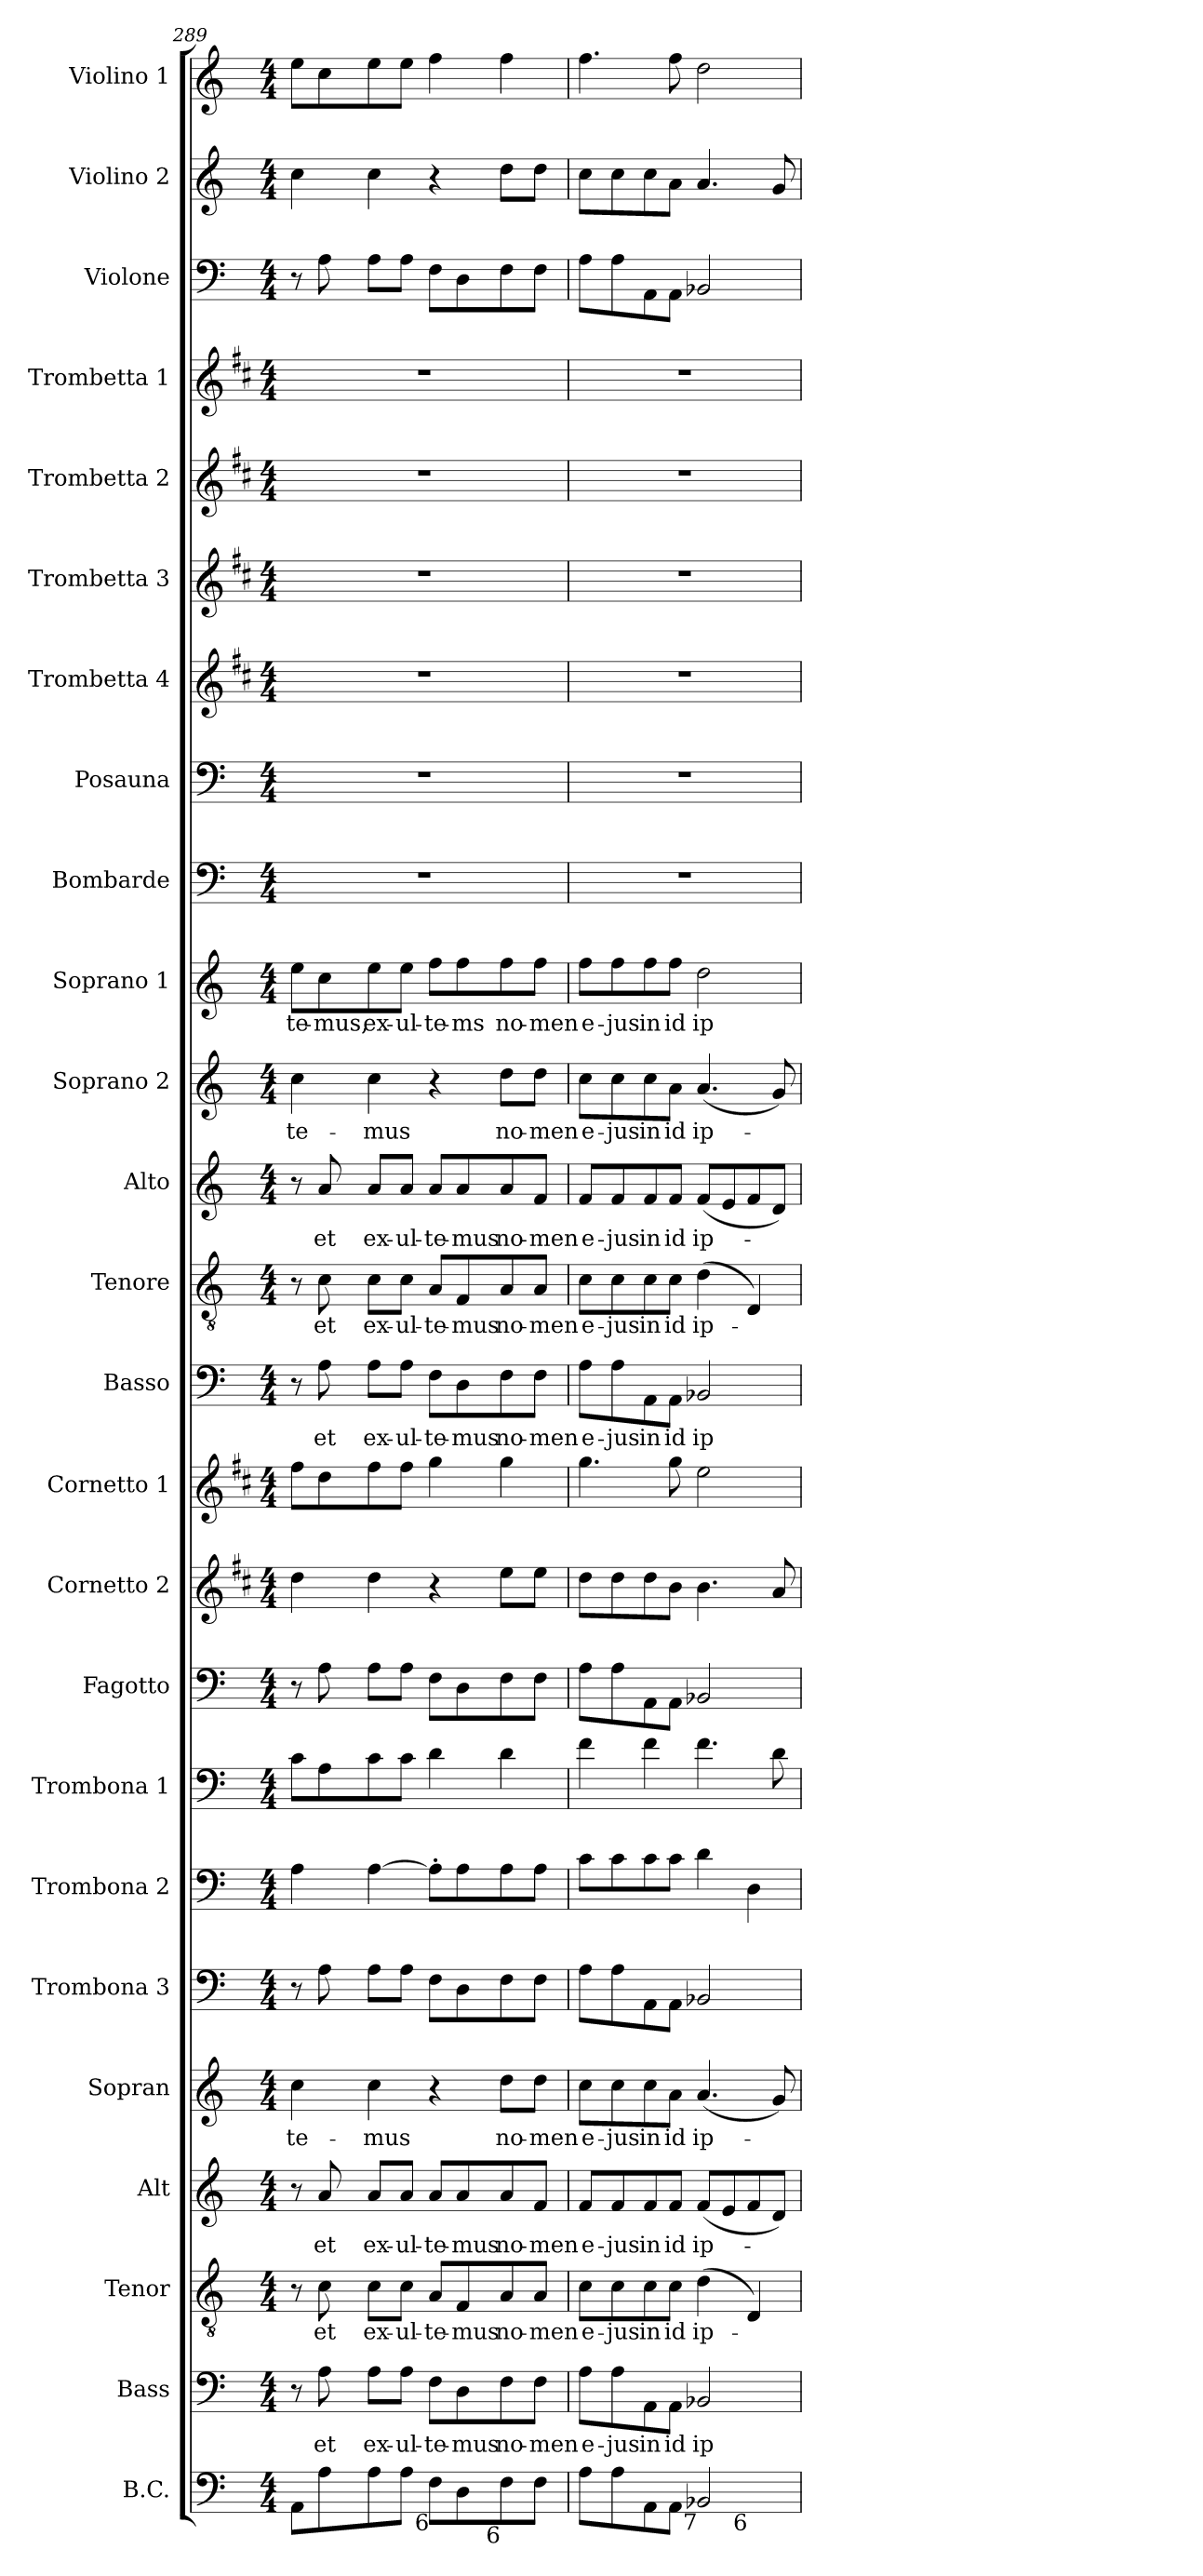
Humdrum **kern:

**kern	**kern	**text	**kern	**text	**kern	**text	**kern	**text	**kern	**kern	**kern	**kern	**kern	**kern	**kern	**text	**kern	**text	**kern	**text	**kern	**text	**kern	**text	**kern	**kern	**kern	**kern	**kern	**kern	**kern	**kern	**kern
*part25	*part24	*part24	*part23	*part23	*part22	*part22	*part21	*part21	*part20	*part19	*part18	*part17	*part16	*part15	*part14	*part14	*part13	*part13	*part12	*part12	*part11	*part11	*part10	*part10	*part9	*part8	*part7	*part6	*part5	*part4	*part3	*part2	*part1
*staff25	*staff24	*staff24	*staff23	*staff23	*staff22	*staff22	*staff21	*staff21	*staff20	*staff19	*staff18	*staff17	*staff16	*staff15	*staff14	*staff14	*staff13	*staff13	*staff12	*staff12	*staff11	*staff11	*staff10	*staff10	*staff9	*staff8	*staff7	*staff6	*staff5	*staff4	*staff3	*staff2	*staff1
*I"B.C.	*I"Bass	*	*I"Tenor	*	*I"Alt	*	*I"Sopran	*	*I"Trombona 3	*I"Trombona 2	*I"Trombona 1	*I"Fagotto	*I"Cornetto 2	*I"Cornetto 1	*I"Basso	*	*I"Tenore	*	*I"Alto	*	*I"Soprano 2	*	*I"Soprano 1	*	*I"Bombarde	*I"Posauna	*I"Trombetta 4	*I"Trombetta 3	*I"Trombetta 2	*I"Trombetta 1	*I"Violone	*I"Violino 2	*I"Violino 1
*I'B.C.	*I'B.	*	*I'T.	*	*I'A.	*	*I'S.	*	*I'Tbn. 2	*I'Tbn. 2	*I'Tbn. 1	*I'Fag.	*I'Cor. 2	*I'Cor. 1	*I'B.	*	*I'T.	*	*I'A.	*	*I'S.	*	*I'S.	*	*	*	*	*	*	*	*	*I'Vl. 2	*I'Vl. 1
*clefF4	*clefF4	*	*clefGv2	*	*clefG2	*	*clefG2	*	*clefF4	*clefF4	*clefF4	*clefF4	*clefG2	*clefG2	*clefF4	*	*clefGv2	*	*clefG2	*	*clefG2	*	*clefG2	*	*clefF4	*clefF4	*clefG2	*clefG2	*clefG2	*clefG2	*clefF4	*clefG2	*clefG2
*	*	*	*ITrd7c12	*	*	*	*	*	*	*	*	*	*ITrd1c2	*ITrd1c2	*	*	*ITrd7c12	*	*	*	*	*	*	*	*	*	*ITrd1c2	*ITrd1c2	*ITrd1c2	*ITrd1c2	*	*	*
*k[]	*k[]	*	*k[]	*	*k[]	*	*k[]	*	*k[]	*k[]	*k[]	*k[]	*k[]	*k[]	*k[]	*	*k[]	*	*k[]	*	*k[]	*	*k[]	*	*k[]	*k[]	*k[]	*k[]	*k[]	*k[]	*k[]	*k[]	*k[]
*C:	*C:	*	*C:	*	*C:	*	*C:	*	*C:	*C:	*C:	*C:	*C:	*C:	*C:	*	*C:	*	*C:	*	*C:	*	*C:	*	*C:	*C:	*C:	*C:	*C:	*C:	*C:	*C:	*C:
*M4/4	*M4/4	*	*M4/4	*	*M4/4	*	*M4/4	*	*M4/4	*M4/4	*M4/4	*M4/4	*M4/4	*M4/4	*M4/4	*	*M4/4	*	*M4/4	*	*M4/4	*	*M4/4	*	*M4/4	*M4/4	*M4/4	*M4/4	*M4/4	*M4/4	*M4/4	*M4/4	*M4/4
=289	=289	=289	=289	=289	=289	=289	=289	=289	=289	=289	=289	=289	=289	=289	=289	=289	=289	=289	=289	=289	=289	=289	=289	=289	=289	=289	=289	=289	=289	=289	=289	=289	=289
!	!	!	!	!	!	!	!	!LO:LY:b:color=#000000	!	!	!	!	!	!	!	!	!	!	!	!	!	!	!	!	!	!	!	!	!	!	!	!	!
!	!	!	!	!	!	!	!	!	!	!	!	!	!	!	!	!	!	!	!	!	!	!LO:LY:b:color=#000000	!	!	!	!	!	!	!	!	!	!	!
!	!	!	!	!	!	!	!	!	!	!	!	!	!	!	!	!	!	!	!	!	!	!	!	!LO:LY:b:color=#000000	!	!	!	!	!	!	!	!	!
8AAi\L	8r	.	8r	.	8r	.	4cci\	-te-	8r	4Ai\	8ci\L	8r	4cci\	8eei\L	8r	.	8r	.	8r	.	4cci\	-te-	8eei\L	-te-	1r	1r	1r	1r	1r	1r	8r	4cci\	8eei\L
!	!	!LO:LY:b:color=#000000	!	!	!	!	!	!	!	!	!	!	!	!	!	!	!	!	!	!	!	!	!	!	!	!	!	!	!	!	!	!	!
!	!	!	!	!LO:LY:b:color=#000000	!	!	!	!	!	!	!	!	!	!	!	!	!	!	!	!	!	!	!	!	!	!	!	!	!	!	!	!	!
!	!	!	!	!	!	!LO:LY:b:color=#000000	!	!	!	!	!	!	!	!	!	!	!	!	!	!	!	!	!	!	!	!	!	!	!	!	!	!	!
!	!	!	!	!	!	!	!	!	!	!	!	!	!	!	!	!LO:LY:b:color=#000000	!	!	!	!	!	!	!	!	!	!	!	!	!	!	!	!	!
!	!	!	!	!	!	!	!	!	!	!	!	!	!	!	!	!	!	!LO:LY:b:color=#000000	!	!	!	!	!	!	!	!	!	!	!	!	!	!	!
!	!	!	!	!	!	!	!	!	!	!	!	!	!	!	!	!	!	!	!	!LO:LY:b:color=#000000	!	!	!	!	!	!	!	!	!	!	!	!	!
!	!	!	!	!	!	!	!	!	!	!	!	!	!	!	!	!	!	!	!	!	!	!	!	!LO:LY:b:color=#000000	!	!	!	!	!	!	!	!	!
8Ai\	8Ai\	et	8Ci\	et	8ai/	et	.	.	8Ai\	.	8Ai\	8Ai\	.	8cci\	8Ai\	et	8Ci\	et	8ai/	et	.	.	8cci\	-mus,	.	.	.	.	.	.	8Ai\	.	8cci\
!	!	!LO:LY:b:color=#000000	!	!	!	!	!	!	!	!	!	!	!	!	!	!	!	!	!	!	!	!	!	!	!	!	!	!	!	!	!	!	!
!	!	!	!	!LO:LY:b:color=#000000	!	!	!	!	!	!	!	!	!	!	!	!	!	!	!	!	!	!	!	!	!	!	!	!	!	!	!	!	!
!	!	!	!	!	!	!LO:LY:b:color=#000000	!	!	!	!	!	!	!	!	!	!	!	!	!	!	!	!	!	!	!	!	!	!	!	!	!	!	!
!	!	!	!	!	!	!	!	!LO:LY:b:color=#000000	!	!	!	!	!	!	!	!	!	!	!	!	!	!	!	!	!	!	!	!	!	!	!	!	!
!	!	!	!	!	!	!	!	!	!	!	!	!	!	!	!	!LO:LY:b:color=#000000	!	!	!	!	!	!	!	!	!	!	!	!	!	!	!	!	!
!	!	!	!	!	!	!	!	!	!	!	!	!	!	!	!	!	!	!LO:LY:b:color=#000000	!	!	!	!	!	!	!	!	!	!	!	!	!	!	!
!	!	!	!	!	!	!	!	!	!	!	!	!	!	!	!	!	!	!	!	!LO:LY:b:color=#000000	!	!	!	!	!	!	!	!	!	!	!	!	!
!	!	!	!	!	!	!	!	!	!	!	!	!	!	!	!	!	!	!	!	!	!	!LO:LY:b:color=#000000	!	!	!	!	!	!	!	!	!	!	!
!	!	!	!	!	!	!	!	!	!	!	!	!	!	!	!	!	!	!	!	!	!	!	!	!LO:LY:b:color=#000000	!	!	!	!	!	!	!	!	!
8Ai\	8Ai\L	ex-	8Ci\L	ex-	8ai/L	ex-	4cci\	-mus	8Ai\L	[4Ai\	8ci\	8Ai\L	4cci\	8eei\	8Ai\L	ex-	8Ci\L	ex-	8ai/L	ex-	4cci\	-mus	8eei\	ex-	.	.	.	.	.	.	8Ai\L	4cci\	8eei\
!	!	!LO:LY:b:color=#000000	!	!	!	!	!	!	!	!	!	!	!	!	!	!	!	!	!	!	!	!	!	!	!	!	!	!	!	!	!	!	!
!	!	!	!	!LO:LY:b:color=#000000	!	!	!	!	!	!	!	!	!	!	!	!	!	!	!	!	!	!	!	!	!	!	!	!	!	!	!	!	!
!	!	!	!	!	!	!LO:LY:b:color=#000000	!	!	!	!	!	!	!	!	!	!	!	!	!	!	!	!	!	!	!	!	!	!	!	!	!	!	!
!	!	!	!	!	!	!	!	!	!	!	!	!	!	!	!	!LO:LY:b:color=#000000	!	!	!	!	!	!	!	!	!	!	!	!	!	!	!	!	!
!	!	!	!	!	!	!	!	!	!	!	!	!	!	!	!	!	!	!LO:LY:b:color=#000000	!	!	!	!	!	!	!	!	!	!	!	!	!	!	!
!	!	!	!	!	!	!	!	!	!	!	!	!	!	!	!	!	!	!	!	!LO:LY:b:color=#000000	!	!	!	!	!	!	!	!	!	!	!	!	!
!	!	!	!	!	!	!	!	!	!	!	!	!	!	!	!	!	!	!	!	!	!	!	!	!LO:LY:b:color=#000000	!	!	!	!	!	!	!	!	!
8Ai\J	8Ai\J	-ul-	8Ci\J	-ul-	8ai/J	-ul-	.	.	8Ai\J	.	8ci\J	8Ai\J	.	8eei\J	8Ai\J	-ul-	8Ci\J	-ul-	8ai/J	-ul-	.	.	8eei\J	-ul-	.	.	.	.	.	.	8Ai\J	.	8eei\J
!	!	!LO:LY:b:color=#000000	!	!	!	!	!	!	!	!	!	!	!	!	!	!	!	!	!	!	!	!	!	!	!	!	!	!	!	!	!	!	!
!	!	!	!	!LO:LY:b:color=#000000	!	!	!	!	!	!	!	!	!	!	!	!	!	!	!	!	!	!	!	!	!	!	!	!	!	!	!	!	!
!	!	!	!	!	!	!LO:LY:b:color=#000000	!	!	!	!	!	!	!	!	!	!	!	!	!	!	!	!	!	!	!	!	!	!	!	!	!	!	!
!	!	!	!	!	!	!	!	!	!	!	!	!	!	!	!	!LO:LY:b:color=#000000	!	!	!	!	!	!	!	!	!	!	!	!	!	!	!	!	!
!	!	!	!	!	!	!	!	!	!	!	!	!	!	!	!	!	!	!LO:LY:b:color=#000000	!	!	!	!	!	!	!	!	!	!	!	!	!	!	!
!	!	!	!	!	!	!	!	!	!	!	!	!	!	!	!	!	!	!	!	!LO:LY:b:color=#000000	!	!	!	!	!	!	!	!	!	!	!	!	!
!LO:TX:b:rj:t=6	!	!	!	!	!	!	!	!	!	!	!	!	!	!	!	!	!	!	!	!	!	!	!	!	!	!	!	!	!	!	!	!	!
!	!	!	!	!	!	!	!	!	!	!	!	!	!	!	!	!	!	!	!	!	!	!	!	!LO:LY:b:color=#000000	!	!	!	!	!	!	!	!	!
8Fi\L	8Fi\L	-te-	8AAi/L	-te-	8ai/L	-te-	4r	.	8Fi\L	8A'i\L]	4di\	8Fi\L	4r	4ffi\	8Fi\L	-te-	8AAi/L	-te-	8ai/L	-te-	4r	.	8ffi\L	-te-	.	.	.	.	.	.	8Fi\L	4r	4ffi\
!	!	!LO:LY:b:color=#000000	!	!	!	!	!	!	!	!	!	!	!	!	!	!	!	!	!	!	!	!	!	!	!	!	!	!	!	!	!	!	!
!	!	!	!	!LO:LY:b:color=#000000	!	!	!	!	!	!	!	!	!	!	!	!	!	!	!	!	!	!	!	!	!	!	!	!	!	!	!	!	!
!	!	!	!	!	!	!LO:LY:b:color=#000000	!	!	!	!	!	!	!	!	!	!	!	!	!	!	!	!	!	!	!	!	!	!	!	!	!	!	!
!	!	!	!	!	!	!	!	!	!	!	!	!	!	!	!	!LO:LY:b:color=#000000	!	!	!	!	!	!	!	!	!	!	!	!	!	!	!	!	!
!	!	!	!	!	!	!	!	!	!	!	!	!	!	!	!	!	!	!LO:LY:b:color=#000000	!	!	!	!	!	!	!	!	!	!	!	!	!	!	!
!	!	!	!	!	!	!	!	!	!	!	!	!	!	!	!	!	!	!	!	!LO:LY:b:color=#000000	!	!	!	!	!	!	!	!	!	!	!	!	!
!	!	!	!	!	!	!	!	!	!	!	!	!	!	!	!	!	!	!	!	!	!	!	!	!LO:LY:b:color=#000000	!	!	!	!	!	!	!	!	!
8Di\	8Di\	-mus	8FFi/	-mus	8ai/	-mus	.	.	8Di\	8Ai\	.	8Di\	.	.	8Di\	-mus	8FFi/	-mus	8ai/	-mus	.	.	8ffi\	-ms	.	.	.	.	.	.	8Di\	.	.
!	!	!LO:LY:b:color=#000000	!	!	!	!	!	!	!	!	!	!	!	!	!	!	!	!	!	!	!	!	!	!	!	!	!	!	!	!	!	!	!
!	!	!	!	!LO:LY:b:color=#000000	!	!	!	!	!	!	!	!	!	!	!	!	!	!	!	!	!	!	!	!	!	!	!	!	!	!	!	!	!
!	!	!	!	!	!	!LO:LY:b:color=#000000	!	!	!	!	!	!	!	!	!	!	!	!	!	!	!	!	!	!	!	!	!	!	!	!	!	!	!
!	!	!	!	!	!	!	!	!LO:LY:b:color=#000000	!	!	!	!	!	!	!	!	!	!	!	!	!	!	!	!	!	!	!	!	!	!	!	!	!
!	!	!	!	!	!	!	!	!	!	!	!	!	!	!	!	!LO:LY:b:color=#000000	!	!	!	!	!	!	!	!	!	!	!	!	!	!	!	!	!
!	!	!	!	!	!	!	!	!	!	!	!	!	!	!	!	!	!	!LO:LY:b:color=#000000	!	!	!	!	!	!	!	!	!	!	!	!	!	!	!
!	!	!	!	!	!	!	!	!	!	!	!	!	!	!	!	!	!	!	!	!LO:LY:b:color=#000000	!	!	!	!	!	!	!	!	!	!	!	!	!
!	!	!	!	!	!	!	!	!	!	!	!	!	!	!	!	!	!	!	!	!	!	!LO:LY:b:color=#000000	!	!	!	!	!	!	!	!	!	!	!
!LO:TX:b:rj:t=6	!	!	!	!	!	!	!	!	!	!	!	!	!	!	!	!	!	!	!	!	!	!	!	!	!	!	!	!	!	!	!	!	!
!	!	!	!	!	!	!	!	!	!	!	!	!	!	!	!	!	!	!	!	!	!	!	!	!LO:LY:b:color=#000000	!	!	!	!	!	!	!	!	!
8Fi\	8Fi\	no-	8AAi/	no-	8ai/	no-	8ddi\L	no-	8Fi\	8Ai\	4di\	8Fi\	8ddi\L	4ffi\	8Fi\	no-	8AAi/	no-	8ai/	no-	8ddi\L	no-	8ffi\	no-	.	.	.	.	.	.	8Fi\	8ddi\L	4ffi\
!	!	!LO:LY:b:color=#000000	!	!	!	!	!	!	!	!	!	!	!	!	!	!	!	!	!	!	!	!	!	!	!	!	!	!	!	!	!	!	!
!	!	!	!	!LO:LY:b:color=#000000	!	!	!	!	!	!	!	!	!	!	!	!	!	!	!	!	!	!	!	!	!	!	!	!	!	!	!	!	!
!	!	!	!	!	!	!LO:LY:b:color=#000000	!	!	!	!	!	!	!	!	!	!	!	!	!	!	!	!	!	!	!	!	!	!	!	!	!	!	!
!	!	!	!	!	!	!	!	!LO:LY:b:color=#000000	!	!	!	!	!	!	!	!	!	!	!	!	!	!	!	!	!	!	!	!	!	!	!	!	!
!	!	!	!	!	!	!	!	!	!	!	!	!	!	!	!	!LO:LY:b:color=#000000	!	!	!	!	!	!	!	!	!	!	!	!	!	!	!	!	!
!	!	!	!	!	!	!	!	!	!	!	!	!	!	!	!	!	!	!LO:LY:b:color=#000000	!	!	!	!	!	!	!	!	!	!	!	!	!	!	!
!	!	!	!	!	!	!	!	!	!	!	!	!	!	!	!	!	!	!	!	!LO:LY:b:color=#000000	!	!	!	!	!	!	!	!	!	!	!	!	!
!	!	!	!	!	!	!	!	!	!	!	!	!	!	!	!	!	!	!	!	!	!	!LO:LY:b:color=#000000	!	!	!	!	!	!	!	!	!	!	!
!	!	!	!	!	!	!	!	!	!	!	!	!	!	!	!	!	!	!	!	!	!	!	!	!LO:LY:b:color=#000000	!	!	!	!	!	!	!	!	!
8Fi\J	8Fi\J	-men	8AAi/J	-men	8fi/J	-men	8ddi\J	-men	8Fi\J	8Ai\J	.	8Fi\J	8ddi\J	.	8Fi\J	-men	8AAi/J	-men	8fi/J	-men	8ddi\J	-men	8ffi\J	-men	.	.	.	.	.	.	8Fi\J	8ddi\J	.
=290	=290	=290	=290	=290	=290	=290	=290	=290	=290	=290	=290	=290	=290	=290	=290	=290	=290	=290	=290	=290	=290	=290	=290	=290	=290	=290	=290	=290	=290	=290	=290	=290	=290
!	!	!LO:LY:b:color=#000000	!	!	!	!	!	!	!	!	!	!	!	!	!	!	!	!	!	!	!	!	!	!	!	!	!	!	!	!	!	!	!
!	!	!	!	!LO:LY:b:color=#000000	!	!	!	!	!	!	!	!	!	!	!	!	!	!	!	!	!	!	!	!	!	!	!	!	!	!	!	!	!
!	!	!	!	!	!	!LO:LY:b:color=#000000	!	!	!	!	!	!	!	!	!	!	!	!	!	!	!	!	!	!	!	!	!	!	!	!	!	!	!
!	!	!	!	!	!	!	!	!LO:LY:b:color=#000000	!	!	!	!	!	!	!	!	!	!	!	!	!	!	!	!	!	!	!	!	!	!	!	!	!
!	!	!	!	!	!	!	!	!	!	!	!	!	!	!	!	!LO:LY:b:color=#000000	!	!	!	!	!	!	!	!	!	!	!	!	!	!	!	!	!
!	!	!	!	!	!	!	!	!	!	!	!	!	!	!	!	!	!	!LO:LY:b:color=#000000	!	!	!	!	!	!	!	!	!	!	!	!	!	!	!
!	!	!	!	!	!	!	!	!	!	!	!	!	!	!	!	!	!	!	!	!LO:LY:b:color=#000000	!	!	!	!	!	!	!	!	!	!	!	!	!
!	!	!	!	!	!	!	!	!	!	!	!	!	!	!	!	!	!	!	!	!	!	!LO:LY:b:color=#000000	!	!	!	!	!	!	!	!	!	!	!
!LO:TX:b:rj:t=6	!	!	!	!	!	!	!	!	!	!	!	!	!	!	!	!	!	!	!	!	!	!	!	!	!	!	!	!	!	!	!	!	!
!	!	!	!	!	!	!	!	!	!	!	!	!	!	!	!	!	!	!	!	!	!	!	!	!LO:LY:b:color=#000000	!	!	!	!	!	!	!	!	!
*^	*	*	*	*	*	*	*	*	*	*	*	*	*	*	*	*	*	*	*	*	*	*	*	*	*	*	*	*	*	*	*	*	*
8Ai\L	2.ryy	8Ai\L	e-	8Ci\L	e-	8fi/L	e-	8cci\L	e-	8Ai\L	8ci\L	4fi\	8Ai\L	8cci\L	4.ffi\	8Ai\L	e-	8Ci\L	e-	8fi/L	e-	8cci\L	e-	8ffi\L	e-	1r	1r	1r	1r	1r	1r	8Ai\L	8cci\L	4.ffi\
!	!	!	!LO:LY:b:color=#000000	!	!	!	!	!	!	!	!	!	!	!	!	!	!	!	!	!	!	!	!	!	!	!	!	!	!	!	!	!	!	!
!	!	!	!	!	!LO:LY:b:color=#000000	!	!	!	!	!	!	!	!	!	!	!	!	!	!	!	!	!	!	!	!	!	!	!	!	!	!	!	!	!
!	!	!	!	!	!	!	!LO:LY:b:color=#000000	!	!	!	!	!	!	!	!	!	!	!	!	!	!	!	!	!	!	!	!	!	!	!	!	!	!	!
!	!	!	!	!	!	!	!	!	!LO:LY:b:color=#000000	!	!	!	!	!	!	!	!	!	!	!	!	!	!	!	!	!	!	!	!	!	!	!	!	!
!	!	!	!	!	!	!	!	!	!	!	!	!	!	!	!	!	!LO:LY:b:color=#000000	!	!	!	!	!	!	!	!	!	!	!	!	!	!	!	!	!
!	!	!	!	!	!	!	!	!	!	!	!	!	!	!	!	!	!	!	!LO:LY:b:color=#000000	!	!	!	!	!	!	!	!	!	!	!	!	!	!	!
!	!	!	!	!	!	!	!	!	!	!	!	!	!	!	!	!	!	!	!	!	!LO:LY:b:color=#000000	!	!	!	!	!	!	!	!	!	!	!	!	!
!	!	!	!	!	!	!	!	!	!	!	!	!	!	!	!	!	!	!	!	!	!	!	!LO:LY:b:color=#000000	!	!	!	!	!	!	!	!	!	!	!
!	!	!	!	!	!	!	!	!	!	!	!	!	!	!	!	!	!	!	!	!	!	!	!	!	!LO:LY:b:color=#000000	!	!	!	!	!	!	!	!	!
8Ai\	.	8Ai\	-jus	8Ci\	-jus	8fi/	-jus	8cci\	-jus	8Ai\	8ci\	.	8Ai\	8cci\	.	8Ai\	-jus	8Ci\	-jus	8fi/	-jus	8cci\	-jus	8ffi\	-jus	.	.	.	.	.	.	8Ai\	8cci\	.
!	!	!	!LO:LY:b:color=#000000	!	!	!	!	!	!	!	!	!	!	!	!	!	!	!	!	!	!	!	!	!	!	!	!	!	!	!	!	!	!	!
!	!	!	!	!	!LO:LY:b:color=#000000	!	!	!	!	!	!	!	!	!	!	!	!	!	!	!	!	!	!	!	!	!	!	!	!	!	!	!	!	!
!	!	!	!	!	!	!	!LO:LY:b:color=#000000	!	!	!	!	!	!	!	!	!	!	!	!	!	!	!	!	!	!	!	!	!	!	!	!	!	!	!
!	!	!	!	!	!	!	!	!	!LO:LY:b:color=#000000	!	!	!	!	!	!	!	!	!	!	!	!	!	!	!	!	!	!	!	!	!	!	!	!	!
!	!	!	!	!	!	!	!	!	!	!	!	!	!	!	!	!	!LO:LY:b:color=#000000	!	!	!	!	!	!	!	!	!	!	!	!	!	!	!	!	!
!	!	!	!	!	!	!	!	!	!	!	!	!	!	!	!	!	!	!	!LO:LY:b:color=#000000	!	!	!	!	!	!	!	!	!	!	!	!	!	!	!
!	!	!	!	!	!	!	!	!	!	!	!	!	!	!	!	!	!	!	!	!	!LO:LY:b:color=#000000	!	!	!	!	!	!	!	!	!	!	!	!	!
!	!	!	!	!	!	!	!	!	!	!	!	!	!	!	!	!	!	!	!	!	!	!	!LO:LY:b:color=#000000	!	!	!	!	!	!	!	!	!	!	!
!	!	!	!	!	!	!	!	!	!	!	!	!	!	!	!	!	!	!	!	!	!	!	!	!	!LO:LY:b:color=#000000	!	!	!	!	!	!	!	!	!
8AAi\	.	8AAi\	in	8Ci\	in	8fi/	in	8cci\	in	8AAi\	8ci\	4fi\	8AAi\	8cci\	.	8AAi\	in	8Ci\	in	8fi/	in	8cci\	in	8ffi\	in	.	.	.	.	.	.	8AAi\	8cci\	.
!	!	!	!LO:LY:b:color=#000000	!	!	!	!	!	!	!	!	!	!	!	!	!	!	!	!	!	!	!	!	!	!	!	!	!	!	!	!	!	!	!
!	!	!	!	!	!LO:LY:b:color=#000000	!	!	!	!	!	!	!	!	!	!	!	!	!	!	!	!	!	!	!	!	!	!	!	!	!	!	!	!	!
!	!	!	!	!	!	!	!LO:LY:b:color=#000000	!	!	!	!	!	!	!	!	!	!	!	!	!	!	!	!	!	!	!	!	!	!	!	!	!	!	!
!	!	!	!	!	!	!	!	!	!LO:LY:b:color=#000000	!	!	!	!	!	!	!	!	!	!	!	!	!	!	!	!	!	!	!	!	!	!	!	!	!
!	!	!	!	!	!	!	!	!	!	!	!	!	!	!	!	!	!LO:LY:b:color=#000000	!	!	!	!	!	!	!	!	!	!	!	!	!	!	!	!	!
!	!	!	!	!	!	!	!	!	!	!	!	!	!	!	!	!	!	!	!LO:LY:b:color=#000000	!	!	!	!	!	!	!	!	!	!	!	!	!	!	!
!	!	!	!	!	!	!	!	!	!	!	!	!	!	!	!	!	!	!	!	!	!LO:LY:b:color=#000000	!	!	!	!	!	!	!	!	!	!	!	!	!
!	!	!	!	!	!	!	!	!	!	!	!	!	!	!	!	!	!	!	!	!	!	!	!LO:LY:b:color=#000000	!	!	!	!	!	!	!	!	!	!	!
!	!	!	!	!	!	!	!	!	!	!	!	!	!	!	!	!	!	!	!	!	!	!	!	!	!LO:LY:b:color=#000000	!	!	!	!	!	!	!	!	!
8AAi\J	.	8AAi\J	id	8Ci\J	id	8fi/J	id	8ai\J	id	8AAi\J	8ci\J	.	8AAi\J	8ai\J	8ffi\	8AAi\J	id	8Ci\J	id	8fi/J	id	8ai\J	id	8ffi\J	id	.	.	.	.	.	.	8AAi\J	8ai\J	8ffi\
!	!	!	!LO:LY:b:color=#000000	!	!	!	!	!	!	!	!	!	!	!	!	!	!	!	!	!	!	!	!	!	!	!	!	!	!	!	!	!	!	!
!	!	!	!	!	!LO:LY:b:color=#000000	!	!	!	!	!	!	!	!	!	!	!	!	!	!	!	!	!	!	!	!	!	!	!	!	!	!	!	!	!
!	!	!	!	!	!	!	!LO:LY:b:color=#000000	!	!	!	!	!	!	!	!	!	!	!	!	!	!	!	!	!	!	!	!	!	!	!	!	!	!	!
!	!	!	!	!	!	!	!	!	!LO:LY:b:color=#000000	!	!	!	!	!	!	!	!	!	!	!	!	!	!	!	!	!	!	!	!	!	!	!	!	!
!	!	!	!	!	!	!	!	!	!	!	!	!	!	!	!	!	!LO:LY:b:color=#000000	!	!	!	!	!	!	!	!	!	!	!	!	!	!	!	!	!
!	!	!	!	!	!	!	!	!	!	!	!	!	!	!	!	!	!	!	!LO:LY:b:color=#000000	!	!	!	!	!	!	!	!	!	!	!	!	!	!	!
!	!	!	!	!	!	!	!	!	!	!	!	!	!	!	!	!	!	!	!	!	!LO:LY:b:color=#000000	!	!	!	!	!	!	!	!	!	!	!	!	!
!	!	!	!	!	!	!	!	!	!	!	!	!	!	!	!	!	!	!	!	!	!	!	!LO:LY:b:color=#000000	!	!	!	!	!	!	!	!	!	!	!
!LO:TX:b:rj:t=7	!	!	!	!	!	!	!	!	!	!	!	!	!	!	!	!	!	!	!	!	!	!	!	!	!	!	!	!	!	!	!	!	!	!
!	!	!	!	!	!	!	!	!	!	!	!	!	!	!	!	!	!	!	!	!	!	!	!	!	!LO:LY:b:color=#000000	!	!	!	!	!	!	!	!	!
2BB-Xi/	.	2BB-Xi/	ip-	(4Di\	ip-	(8fi/L	ip-	(4.ai/	ip-	2BB-Xi/	4di\	4.fi\	2BB-Xi/	4.ai\	2ddi\	2BB-Xi/	ip-	(4Di\	ip-	(8fi/L	ip-	(4.ai/	ip-	2ddi\	ip-	.	.	.	.	.	.	2BB-Xi/	4.ai/	2ddi\
.	.	.	.	.	.	8ei/	.	.	.	.	.	.	.	.	.	.	.	.	.	8ei/	.	.	.	.	.	.	.	.	.	.	.	.	.	.
!	!LO:TX:b:rj:t=6	!	!	!	!	!	!	!	!	!	!	!	!	!	!	!	!	!	!	!	!	!	!	!	!	!	!	!	!	!	!	!	!	!
.	4ryy	.	.	4DDi/)	.	8fi/	.	.	.	.	4Di\	.	.	.	.	.	.	4DDi/)	.	8fi/	.	.	.	.	.	.	.	.	.	.	.	.	.	.
.	.	.	.	.	.	8di/J)	.	8gi/)	.	.	.	8di\	.	8gi/	.	.	.	.	.	8di/J)	.	8gi/)	.	.	.	.	.	.	.	.	.	.	8gi/	.
*v	*v	*	*	*	*	*	*	*	*	*	*	*	*	*	*	*	*	*	*	*	*	*	*	*	*	*	*	*	*	*	*	*	*	*
=	=	=	=	=	=	=	=	=	=	=	=	=	=	=	=	=	=	=	=	=	=	=	=	=	=	=	=	=	=	=	=	=	=
*-	*-	*-	*-	*-	*-	*-	*-	*-	*-	*-	*-	*-	*-	*-	*-	*-	*-	*-	*-	*-	*-	*-	*-	*-	*-	*-	*-	*-	*-	*-	*-	*-	*-
